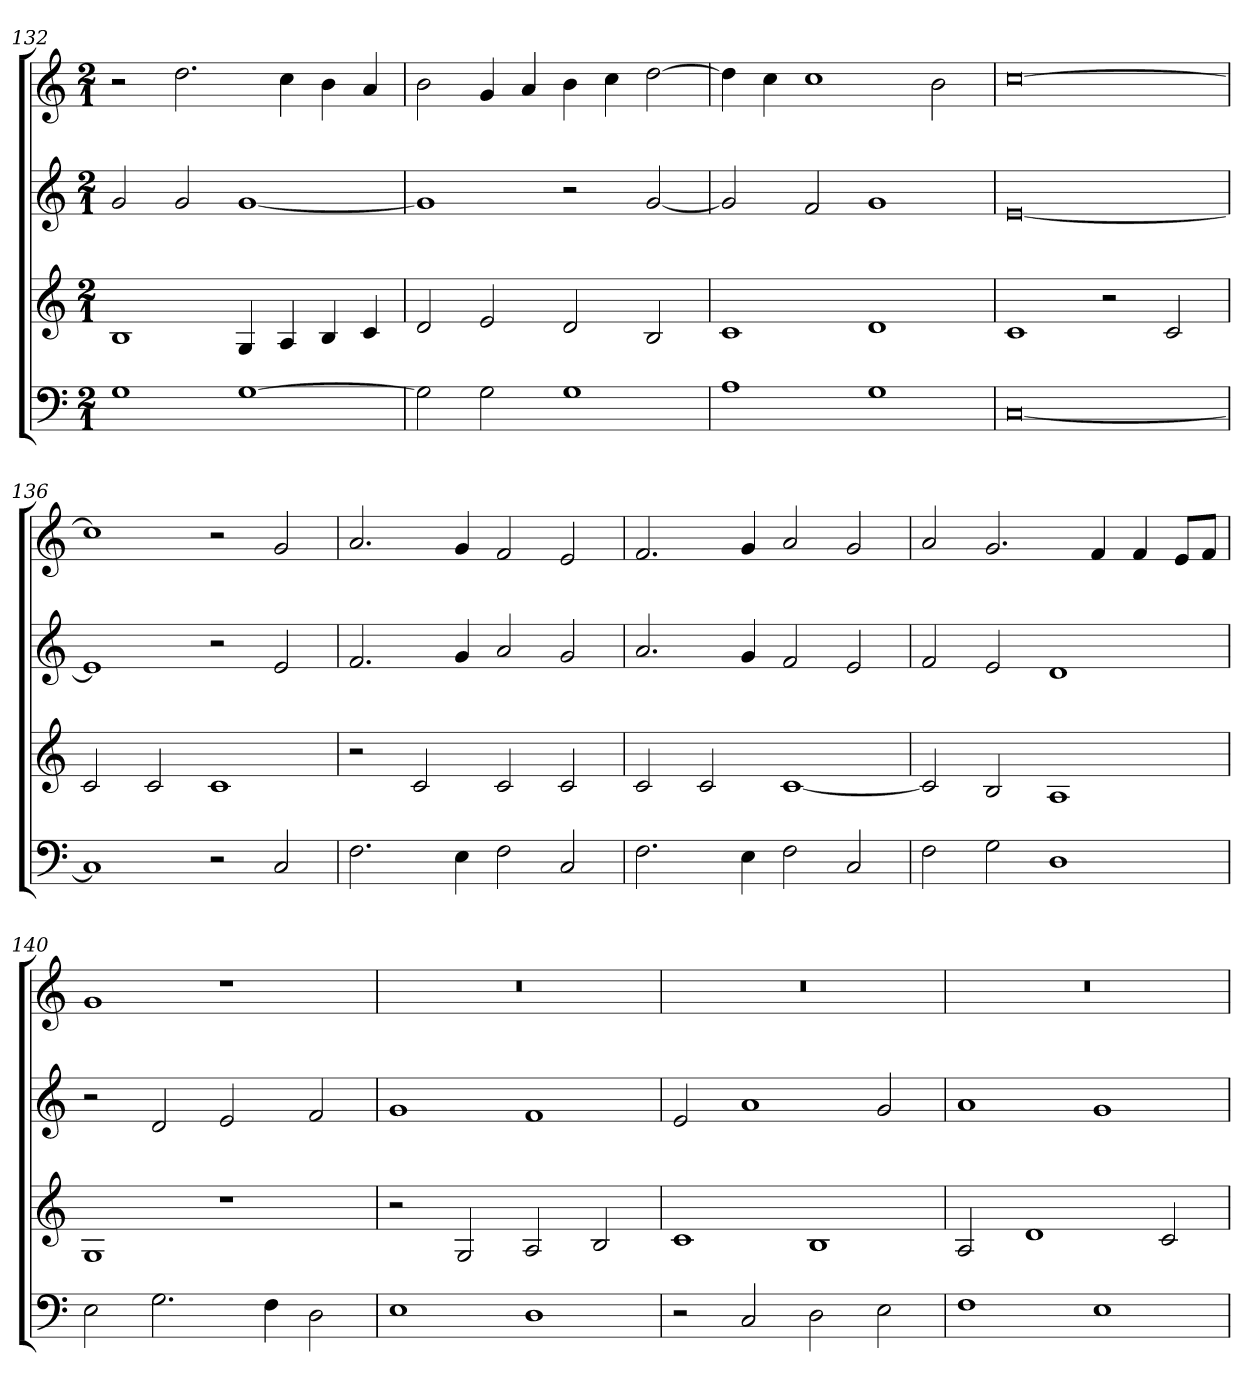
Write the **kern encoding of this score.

**kern	**kern	**kern	**kern
*part4	*part3	*part2	*part1
*staff4	*staff3	*staff2	*staff1
*clefF4	*clefG2	*clefG2	*clefG2
*M2/1	*M2/1	*M2/1	*M2/1
=132	=132	=132	=132
1G	1B	2g	2r
.	.	2g	2.dd
[1G	4G	[1g	.
.	4A	.	4cc
.	4B	.	4b
.	4c	.	4a
=133	=133	=133	=133
2G]	2d	1g]	2b
2G	2e	.	4g
.	.	.	4a
1G	2d	2r	4b
.	.	.	4cc
.	2B	[2g	[2dd
=134	=134	=134	=134
1A	1c	2g]	4dd]
.	.	.	4cc
.	.	2f	1cc
1G	1d	1g	.
.	.	.	2b
=135	=135	=135	=135
[0C	1c	[0e	[0cc
.	2r	.	.
.	2c	.	.
=136	=136	=136	=136
1C]	2c	1e]	1cc]
.	2c	.	.
2r	1c	2r	2r
2C	.	2e	2g
=137	=137	=137	=137
2.F	2r	2.f	2.a
.	2c	.	.
4E	.	4g	4g
2F	2c	2a	2f
2C	2c	2g	2e
=138	=138	=138	=138
2.F	2c	2.a	2.f
.	2c	.	.
4E	.	4g	4g
2F	[1c	2f	2a
2C	.	2e	2g
=139	=139	=139	=139
2F	2c]	2f	2a
2G	2B	2e	2.g
1D	1A	1d	.
.	.	.	4f
.	.	.	4f
.	.	.	8eL
.	.	.	8fJ
=140	=140	=140	=140
2E	1G	2r	1g
2.G	.	2d	.
.	1r	2e	1r
4F	.	.	.
2D	.	2f	.
=141	=141	=141	=141
1E	2r	1g	0r
.	2G	.	.
1D	2A	1f	.
.	2B	.	.
=142	=142	=142	=142
2r	1c	2e	0r
2C	.	1a	.
2D	1B	.	.
2E	.	2g	.
=143	=143	=143	=143
1F	2A	1a	0r
.	1d	.	.
1E	.	1g	.
.	2c	.	.
=	=	=	=
*-	*-	*-	*-
